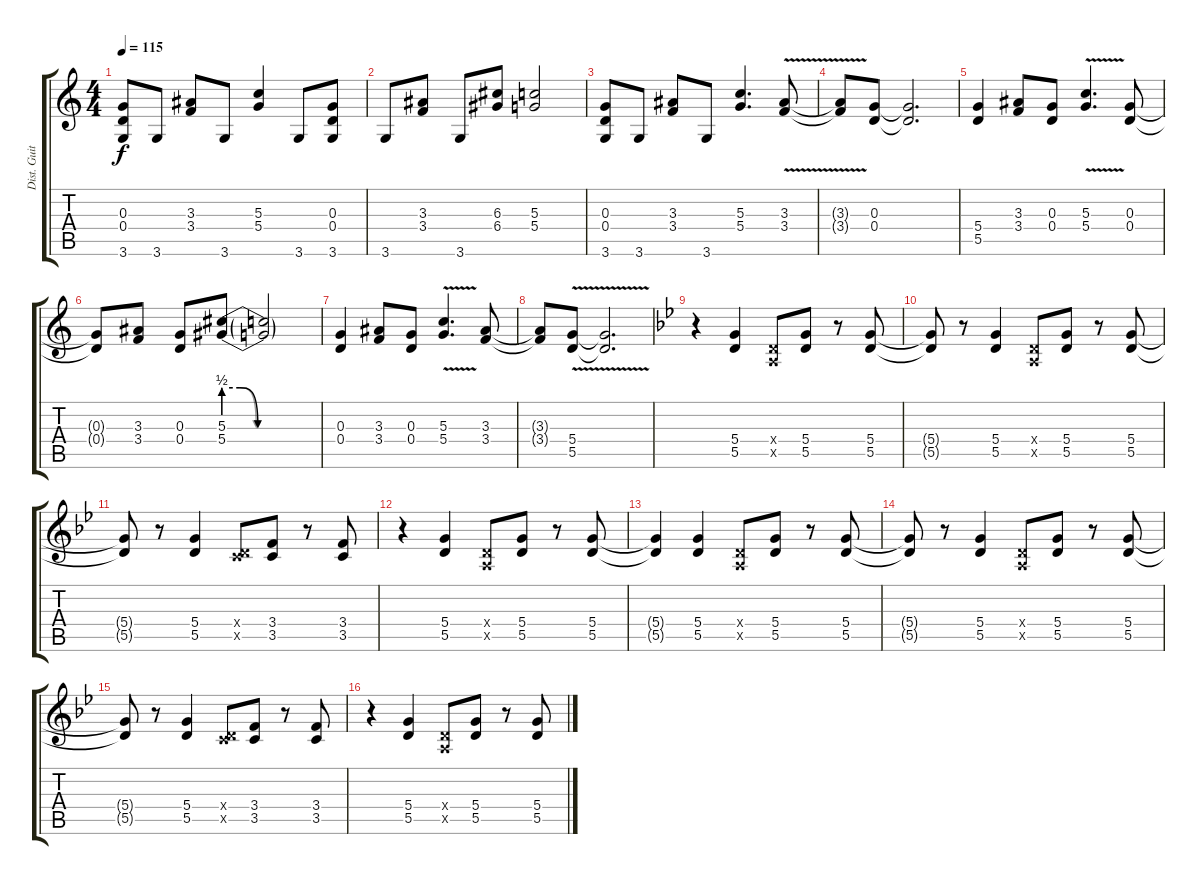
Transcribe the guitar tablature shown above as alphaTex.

\track ("Dist. Guitar 1" "Dist. Guit") {instrument distortionguitar}
\staff {score tabs}
\tuning (E4 B3 G3 D3 A2 E2) {hide}
\ts (4 4)
\tempo 115
\clef g2
\ks c
(0.3 0.4 3.6).8{dy f} 3.6.8 (3.3 3.4).8 3.6.8 (5.3 5.4).4 3.6.8 (0.3 0.4 3.6).8 |
3.6.8 (3.3 3.4).8 3.6.8 (6.3 6.4).8 (5.3 5.4).2 |
(0.3 0.4 3.6).8 3.6.8 (3.3 3.4).8 3.6.8 (5.3 5.4).4{d} (3.3 3.4{v}).8 |
(3.3{t} 3.4{t}).8 (0.3 0.4).8 (0.3{t} 0.4{t}).2{d} |
(5.4 5.5).4 (3.3 3.4).8 (0.3 0.4).8 (5.3{v} 5.4{v}).4{d} (0.3 0.4).8 |
(0.3{t} 0.4{t}).8 (3.3 3.4).8 (0.3 0.4).8 (5.3{be (custom 0 2 10 2 21 0 60 0)} 5.4{be (custom 0 2 10 2 20 0 60 0)}).8 (5.3{t} 5.4{t}).2 |
(0.3 0.4).4 (3.3 3.4).8 (0.3 0.4).8 (5.3{v} 5.4).4{d} (3.3 3.4).8 |
(3.3{t} 3.4{t}).8 (5.4 5.5{v}).8 (5.4{t} 5.5{t}).2{d} |
\ks bb
r.4 (5.4 5.5).4 (0.4{x} 0.5{x}).8 (5.4 5.5).8 r.8 (5.4 5.5).8 |
(5.4{t} 5.5{t}).8 r.8 (5.4 5.5).4 (0.4{x} 0.5{x}).8 (5.4 5.5).8 r.8 (5.4 5.5).8 |
(5.4{t} 5.5{t}).8 r.8 (5.4 5.5).4 (0.4{x} 3.5{x}).8 (3.4 3.5).8 r.8 (3.4 3.5).8 |
r.4 (5.4 5.5).4 (0.4{x} 0.5{x}).8 (5.4 5.5).8 r.8 (5.4 5.5).8 |
(5.4{t} 5.5{t}).4 (5.4 5.5).4 (0.4{x} 0.5{x}).8 (5.4 5.5).8 r.8 (5.4 5.5).8 |
(5.4{t} 5.5{t}).8 r.8 (5.4 5.5).4 (0.4{x} 0.5{x}).8 (5.4 5.5).8 r.8 (5.4 5.5).8 |
(5.4{t} 5.5{t}).8 r.8 (5.4 5.5).4 (0.4{x} 3.5{x}).8 (3.4 3.5).8 r.8 (3.4 3.5).8 |
r.4 (5.4 5.5).4 (0.4{x} 0.5{x}).8 (5.4 5.5).8 r.8 (5.4 5.5).8
